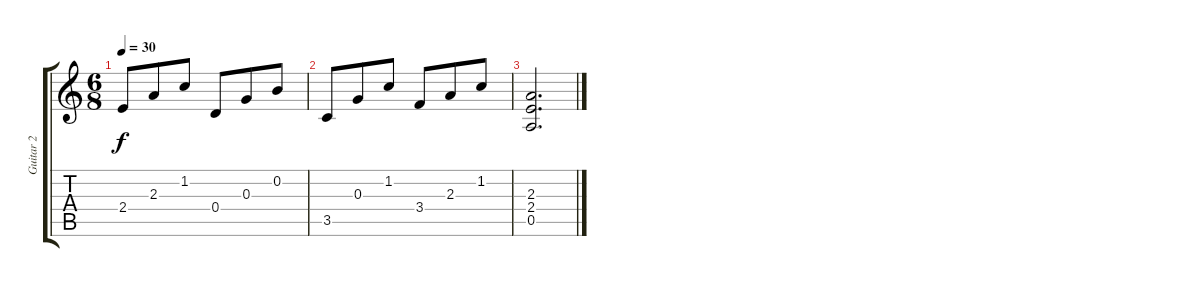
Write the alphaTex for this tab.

\track ("Guitar 2" "Guitar 2") {instrument overdrivenguitar}
\staff {score tabs}
\tuning (E4 B3 G3 D3 A2 E2) {hide}
\ts (6 8)
\tempo 30
\clef g2
\ks c
2.4.8{dy f} 2.3.8 1.2.8 0.4.8 0.3.8 0.2.8 |
3.5.8 0.3.8 1.2.8 3.4.8 2.3.8 1.2.8 |
(2.3 2.4 0.5).2{d}
